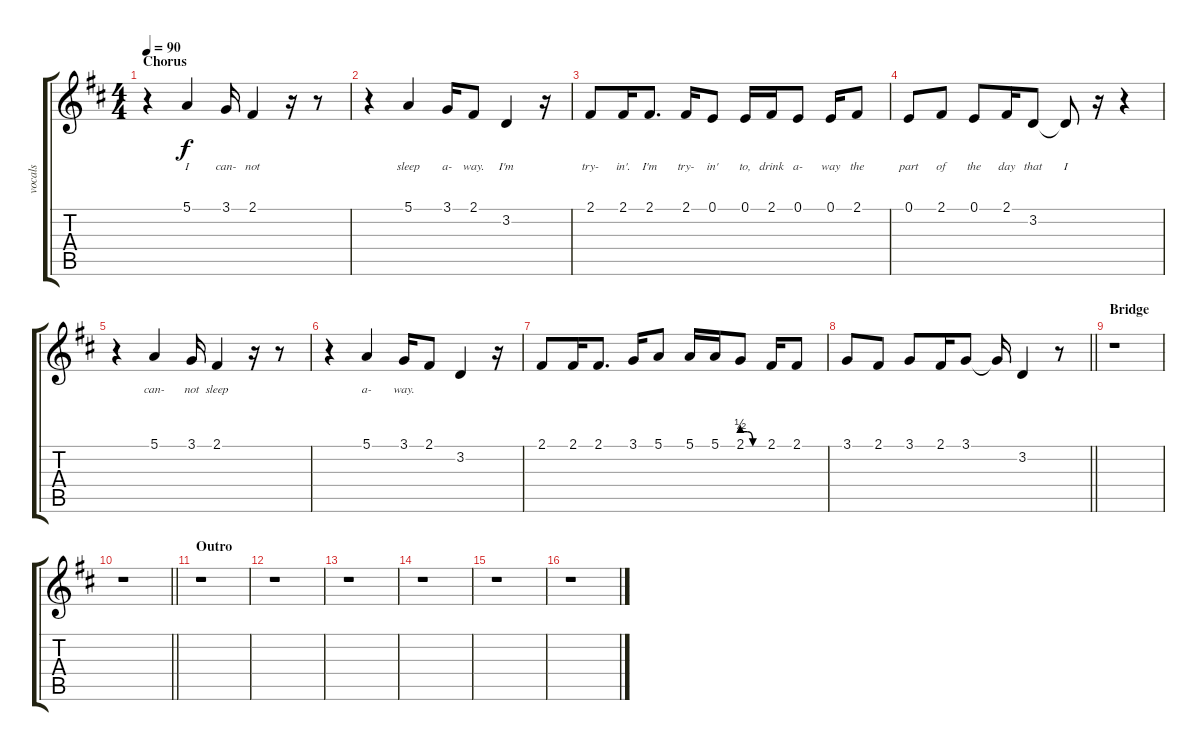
\track ("vocals" "vocals") {instrument oboe}
\staff {score tabs}
\tuning (E4 B3 G3 D3 A2 E2) {hide}
\ts (4 4)
\section ("" "Chorus")
\tempo 90
\clef g2
\ks d
r.4{dy f} 5.1.4{lyrics (0 "I") lyrics (1 "") lyrics (2 "") lyrics (3 "") lyrics (4 "")} 3.1.16{lyrics (0 "can-") lyrics (1 "") lyrics (2 "") lyrics (3 "") lyrics (4 "")} 2.1.4{lyrics (0 "not") lyrics (1 "") lyrics (2 "") lyrics (3 "") lyrics (4 "")} r.16 r.8 |
r.4 5.1.4{lyrics (0 "sleep") lyrics (1 "") lyrics (2 "") lyrics (3 "") lyrics (4 "")} 3.1.16{lyrics (0 "a-") lyrics (1 "") lyrics (2 "") lyrics (3 "") lyrics (4 "")} 2.1.8{lyrics (0 "way.") lyrics (1 "") lyrics (2 "") lyrics (3 "") lyrics (4 "")} 3.2.4{lyrics (0 "I'm") lyrics (1 "") lyrics (2 "") lyrics (3 "") lyrics (4 "")} r.16 |
2.1.8{lyrics (0 "try-") lyrics (1 "") lyrics (2 "") lyrics (3 "") lyrics (4 "")} 2.1.16{lyrics (0 "in'.") lyrics (1 "") lyrics (2 "") lyrics (3 "") lyrics (4 "")} 2.1.8{d lyrics (0 "I'm") lyrics (1 "") lyrics (2 "") lyrics (3 "") lyrics (4 "")} 2.1.16{lyrics (0 "try-") lyrics (1 "") lyrics (2 "") lyrics (3 "") lyrics (4 "")} 0.1.8{lyrics (0 "in'") lyrics (1 "") lyrics (2 "") lyrics (3 "") lyrics (4 "")} 0.1.16{lyrics (0 "to,") lyrics (1 "") lyrics (2 "") lyrics (3 "") lyrics (4 "")} 2.1.16{lyrics (0 "drink") lyrics (1 "") lyrics (2 "") lyrics (3 "") lyrics (4 "")} 0.1.8{lyrics (0 "a-") lyrics (1 "") lyrics (2 "") lyrics (3 "") lyrics (4 "")} 0.1.16{lyrics (0 "way") lyrics (1 "") lyrics (2 "") lyrics (3 "") lyrics (4 "")} 2.1.8{lyrics (0 "the") lyrics (1 "") lyrics (2 "") lyrics (3 "") lyrics (4 "")} |
0.1.8{lyrics (0 "part") lyrics (1 "") lyrics (2 "") lyrics (3 "") lyrics (4 "")} 2.1.8{lyrics (0 "of") lyrics (1 "") lyrics (2 "") lyrics (3 "") lyrics (4 "")} 0.1.8{lyrics (0 "the") lyrics (1 "") lyrics (2 "") lyrics (3 "") lyrics (4 "")} 2.1.16{lyrics (0 "day") lyrics (1 "") lyrics (2 "") lyrics (3 "") lyrics (4 "")} 3.2.8{lyrics (0 "that") lyrics (1 "") lyrics (2 "") lyrics (3 "") lyrics (4 "")} 3.2{t}.8{lyrics (0 "I") lyrics (1 "") lyrics (2 "") lyrics (3 "") lyrics (4 "")} r.16 r.4 |
r.4 5.1.4{lyrics (0 "can-") lyrics (1 "") lyrics (2 "") lyrics (3 "") lyrics (4 "")} 3.1.16{lyrics (0 "not") lyrics (1 "") lyrics (2 "") lyrics (3 "") lyrics (4 "")} 2.1.4{lyrics (0 "sleep") lyrics (1 "") lyrics (2 "") lyrics (3 "") lyrics (4 "")} r.16 r.8 |
r.4 5.1.4{lyrics (0 "a-") lyrics (1 "") lyrics (2 "") lyrics (3 "") lyrics (4 "")} 3.1.16{lyrics (0 "way.") lyrics (1 "") lyrics (2 "") lyrics (3 "") lyrics (4 "")} 2.1.8 3.2.4 r.16 |
2.1.8 2.1.16 2.1.8{d} 3.1.16 5.1.8 5.1.16 5.1.16 2.1{be (custom 0 2 15 2 30 0 60 0)}.8 2.1.16 2.1.8 |
\barLineRight lightlight
3.1.8 2.1.8 3.1.8 2.1.16 3.1.8 3.1{t}.16 3.2.4 r.8 |
\section ("" "Bridge")
r.1 |
\barLineRight lightlight
r.1 |
\section ("" "Outro")
r.1 |
r.1 |
r.1 |
r.1 |
r.1 |
r.1
